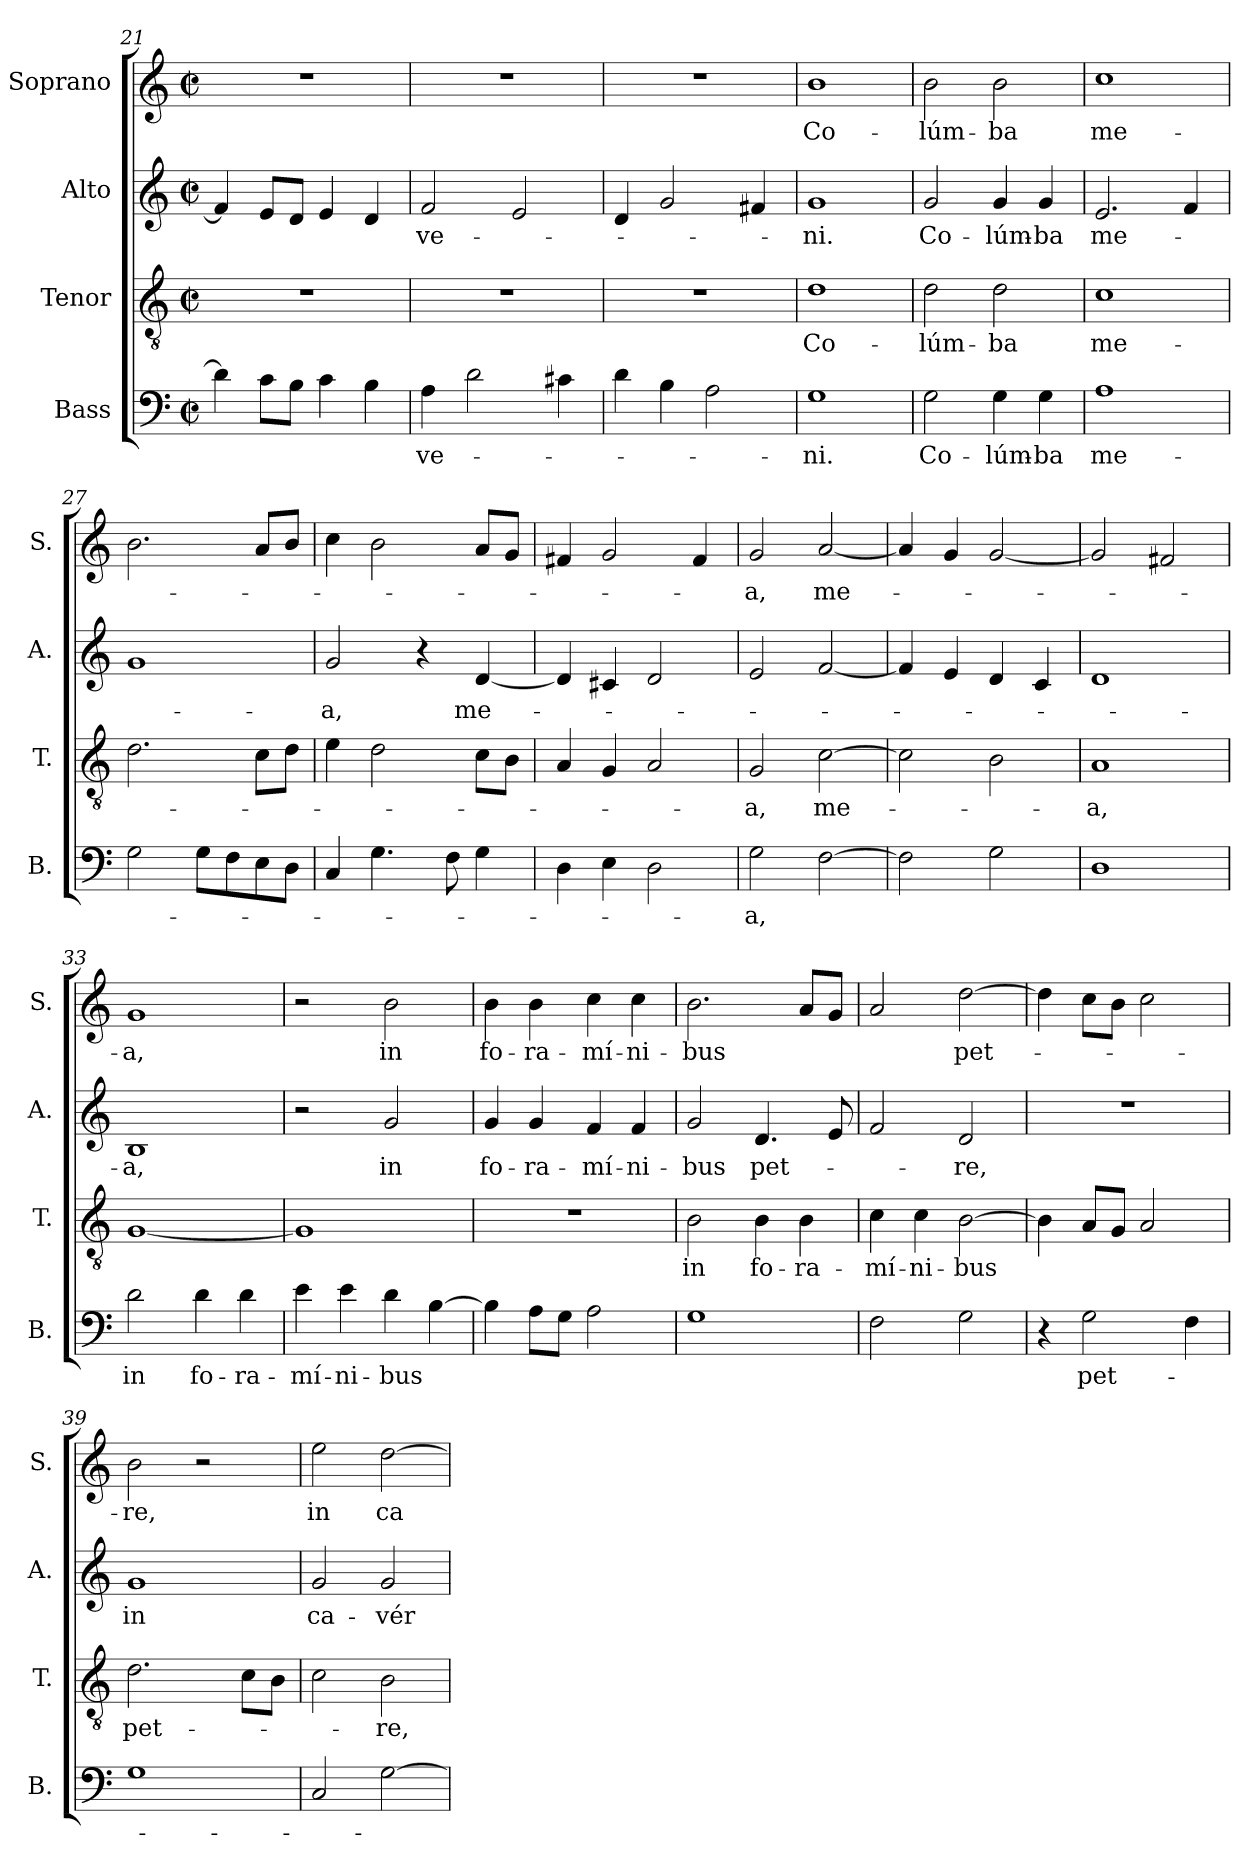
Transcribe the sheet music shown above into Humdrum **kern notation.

**kern	**text	**kern	**text	**kern	**text	**kern	**text
*part4	*part4	*part3	*part3	*part2	*part2	*part1	*part1
*staff4	*staff4	*staff3	*staff3	*staff2	*staff2	*staff1	*staff1
*I"Bass	*	*I"Tenor	*	*I"Alto	*	*I"Soprano	*
*I'B.	*	*I'T.	*	*I'A.	*	*I'S.	*
*clefF4	*	*clefGv2	*	*clefG2	*	*clefG2	*
*k[]	*	*k[]	*	*k[]	*	*k[]	*
*M2/2	*	*M2/2	*	*M2/2	*	*M2/2	*
*met(c|)	*	*met(c|)	*	*met(c|)	*	*met(c|)	*
=21	=21	=21	=21	=21	=21	=21	=21
4d\]	.	1r	.	4f/]	.	1r	.
8c\L	.	.	.	8e/L	.	.	.
8B\J	.	.	.	8d/J	.	.	.
4c\	.	.	.	4e/	.	.	.
4B\	.	.	.	4d/	.	.	.
=22	=22	=22	=22	=22	=22	=22	=22
!	!LO:LY:b	!	!	!	!LO:LY:b	!	!
4A\	ve-	1r	.	2f/	ve-	1r	.
2d\	.	.	.	.	.	.	.
.	.	.	.	2e/	.	.	.
4c#X\	.	.	.	.	.	.	.
=23	=23	=23	=23	=23	=23	=23	=23
4d\	.	1r	.	4d/	.	1r	.
4B\	.	.	.	2g/	.	.	.
2A\	.	.	.	.	.	.	.
.	.	.	.	4f#X/	.	.	.
=24	=24	=24	=24	=24	=24	=24	=24
!	!LO:LY:b	!	!LO:LY:b	!	!LO:LY:b	!	!LO:LY:b
1G	-ni.	1d	Co-	1g	-ni.	1b	Co-
!!LO:LB:g=z
=25	=25	=25	=25	=25	=25	=25	=25
!	!LO:LY:b	!	!LO:LY:b	!	!LO:LY:b	!	!LO:LY:b
2G\	Co-	2d\	-lúm-	2g/	Co-	2b\	-lúm-
!	!LO:LY:b	!	!LO:LY:b	!	!LO:LY:b	!	!LO:LY:b
4G\	-lúm-	2d\	-ba	4g/	-lúm-	2b\	-ba
!	!LO:LY:b	!	!	!	!LO:LY:b	!	!
4G\	-ba	.	.	4g/	-ba	.	.
=26	=26	=26	=26	=26	=26	=26	=26
!	!LO:LY:b	!	!LO:LY:b	!	!LO:LY:b	!	!LO:LY:b
1A	me-	1c	me-	2.e/	me-	1cc	me-
.	.	.	.	4f/	.	.	.
=27	=27	=27	=27	=27	=27	=27	=27
2G\	.	2.d\	.	1g	.	2.b\	.
8G\L	.	.	.	.	.	.	.
8F\	.	.	.	.	.	.	.
8E\	.	8c\L	.	.	.	8a/L	.
8D\J	.	8d\J	.	.	.	8b/J	.
=28	=28	=28	=28	=28	=28	=28	=28
!	!	!	!	!	!LO:LY:b	!	!
4C/	.	4e\	.	2g/	-a,	4cc\	.
4.G\	.	2d\	.	.	.	2b\	.
.	.	.	.	4r	.	.	.
8F\	.	.	.	.	.	.	.
!	!	!	!	!	!LO:LY:b	!	!
4G\	.	8c\L	.	[4d/	me-	8a/L	.
.	.	8B\J	.	.	.	8g/J	.
=29	=29	=29	=29	=29	=29	=29	=29
4D\	.	4A/	.	4d/]	.	4f#X/	.
4E\	.	4G/	.	4c#X/	.	2g/	.
2D\	.	2A/	.	2d/	.	.	.
.	.	.	.	.	.	4f#/	.
=30	=30	=30	=30	=30	=30	=30	=30
!	!LO:LY:b	!	!LO:LY:b	!	!	!	!LO:LY:b
2G\	-a,	2G/	-a,	2e/	.	2g/	-a,
!	!	!	!LO:LY:b	!	!	!	!LO:LY:b
[2F\	.	[2c\	me-	[2f/	.	[2a/	me-
=31	=31	=31	=31	=31	=31	=31	=31
2F\]	.	2c\]	.	4f/]	.	4a/]	.
.	.	.	.	4e/	.	4g/	.
2G\	.	2B\	.	4d/	.	[2g/	.
.	.	.	.	4c/	.	.	.
=32	=32	=32	=32	=32	=32	=32	=32
!	!	!	!LO:LY:b	!	!	!	!
1D	.	1A	a,	1d	.	2g/]	.
.	.	.	.	.	.	2f#X/	.
=33	=33	=33	=33	=33	=33	=33	=33
!	!LO:LY:b	!	!	!	!LO:LY:b	!	!LO:LY:b
2d\	in	[1G	.	1B	-a,	1g	-a,
!	!LO:LY:b	!	!	!	!	!	!
4d\	fo-	.	.	.	.	.	.
!	!LO:LY:b	!	!	!	!	!	!
4d\	-ra-	.	.	.	.	.	.
=34	=34	=34	=34	=34	=34	=34	=34
!	!LO:LY:b	!	!	!	!	!	!
4e\	-mí-	1G]	.	2r	.	2r	.
!	!LO:LY:b	!	!	!	!	!	!
4e\	-ni-	.	.	.	.	.	.
!	!LO:LY:b	!	!	!	!LO:LY:b	!	!LO:LY:b
4d\	-bus	.	.	2g/	in	2b\	in
[4B\	.	.	.	.	.	.	.
!!LO:PB:g=z
=35	=35	=35	=35	=35	=35	=35	=35
!	!	!	!	!	!LO:LY:b	!	!LO:LY:b
4B\]	.	1r	.	4g/	fo-	4b\	fo-
!	!	!	!	!	!LO:LY:b	!	!LO:LY:b
8A\L	.	.	.	4g/	-ra-	4b\	-ra-
8G\J	.	.	.	.	.	.	.
!	!	!	!	!	!LO:LY:b	!	!LO:LY:b
2A\	.	.	.	4f/	-mí-	4cc\	-mí-
!	!	!	!	!	!LO:LY:b	!	!LO:LY:b
.	.	.	.	4f/	-ni-	4cc\	-ni-
=36	=36	=36	=36	=36	=36	=36	=36
!	!	!	!LO:LY:b	!	!LO:LY:b	!	!LO:LY:b
1G	.	2B\	in	2g/	-bus	2.b\	-bus
!	!	!	!LO:LY:b	!	!LO:LY:b	!	!
.	.	4B\	fo-	4.d/	pet-	.	.
!	!	!	!LO:LY:b	!	!	!	!
.	.	4B\	-ra-	.	.	8a/L	.
.	.	.	.	8e/	.	8g/J	.
=37	=37	=37	=37	=37	=37	=37	=37
!	!	!	!LO:LY:b	!	!	!	!
2F\	.	4c\	-mí-	2f/	.	2a/	.
!	!	!	!LO:LY:b	!	!	!	!
.	.	4c\	-ni-	.	.	.	.
!	!	!	!LO:LY:b	!	!LO:LY:b	!	!LO:LY:b
2G\	.	[2B\	-bus	2d/	-re,	[2dd\	pet-
=38	=38	=38	=38	=38	=38	=38	=38
4r	.	4B\]	.	1r	.	4dd\]	.
!	!LO:LY:b	!	!	!	!	!	!
2G\	pet-	8A/L	.	.	.	8cc\L	.
.	.	8G/J	.	.	.	8b\J	.
.	.	2A/	.	.	.	2cc\	.
4F\	.	.	.	.	.	.	.
=39	=39	=39	=39	=39	=39	=39	=39
!	!	!	!LO:LY:b	!	!LO:LY:b	!	!LO:LY:b
1G	.	2.d\	pet-	1g	in	2b\	-re,
.	.	.	.	.	.	2r	.
.	.	8c\L	.	.	.	.	.
.	.	8B\J	.	.	.	.	.
=40	=40	=40	=40	=40	=40	=40	=40
!	!	!	!	!	!LO:LY:b	!	!LO:LY:b
2C/	.	2c\	.	2g/	ca-	2ee\	in
!	!	!	!LO:LY:b	!	!LO:LY:b	!	!LO:LY:b
[2G\	.	2B\	-re,	2g/	-vér-	[2dd\	ca-
=	=	=	=	=	=	=	=
*-	*-	*-	*-	*-	*-	*-	*-
